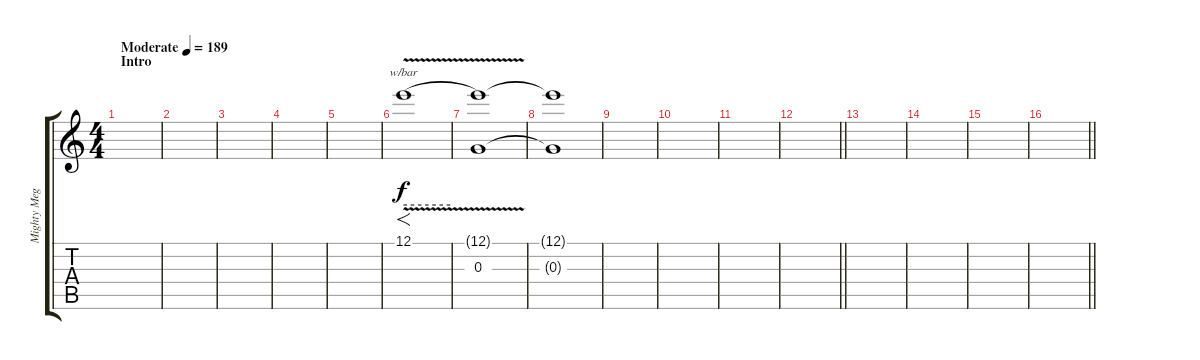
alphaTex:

\track ("Mighty Megazord (Solo)" "Mighty Meg") {instrument distortionguitar}
\staff {score tabs}
\tuning (E4 B3 G3 D3 A2 E2) {hide}
\ts (4 4)
\section ("" "Intro")
\tempo (189 "Moderate")
\clef g2
\ks c
|
|
|
|
|
12.1{v}.1{f tbe (hold default 0 0 60 0)} |
(12.1{t} 0.3).1 |
(12.1{t} 0.3{t}).1 |
|
|
|
\barLineRight lightlight
|
|
|
|
\barLineRight lightlight
